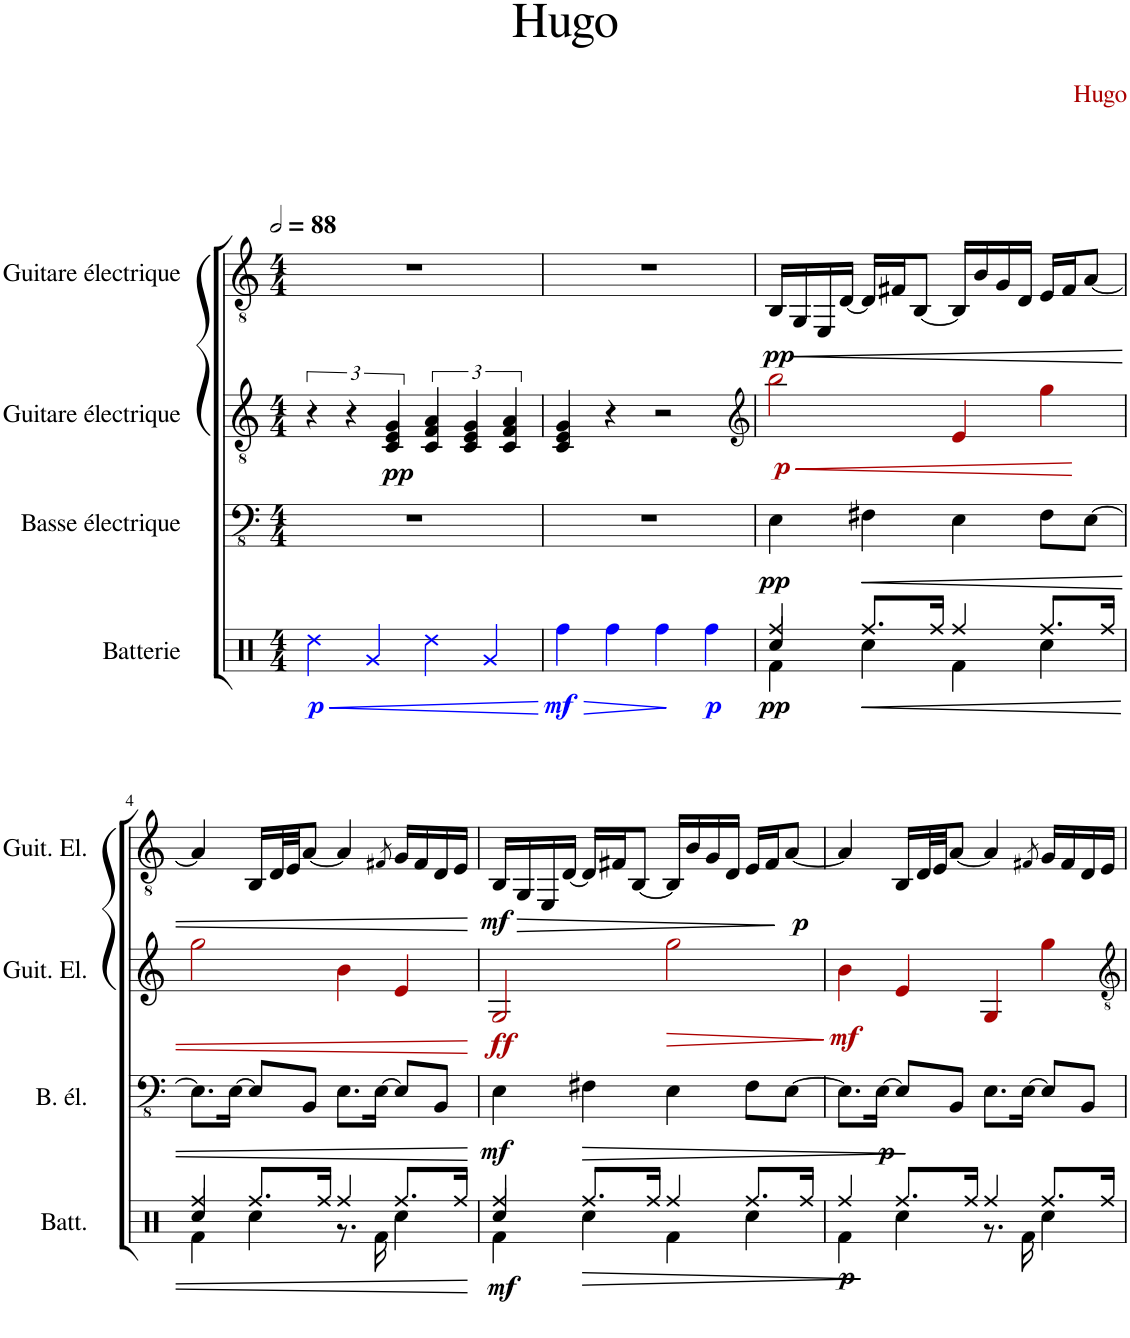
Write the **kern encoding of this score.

**kern	**dynam	**kern	**dynam	**kern	**dynam	**kern	**dynam
*part4	*part4	*part3	*part3	*part2	*part2	*part1	*part1
*staff4	*staff4	*staff3	*staff3	*staff2	*staff2	*staff1	*staff1
*I"Batterie	*	*I"Basse électrique	*	*I"Guitare électrique	*	*I"Guitare électrique	*
*I'Batt.	*	*I'B. él.	*	*I'Guit. El.	*	*I'Guit. El.	*
*clefX	*	*clefFv4	*	*clefGv2	*	*clefGv2	*
*k[]	*	*k[]	*	*k[]	*	*k[]	*
*M4/4	*	*M4/4	*	*M4/4	*	*M4/4	*
*MM176	*	*MM176	*	*MM176	*	*MM176	*
=1	=1	=1	=1	=1	=1	=1	=1
!	!LO:HP:b	!	!	!	!	!	!
!	!LO:DY:n=1:b	!	!	!	!	!	!
4Rddi\	< p	1r	.	6r	.	1r	.
.	.	.	.	6r	.	.	.
4Rgi/	.	.	.	.	.	.	.
!	!	!	!	!	!LO:DY:b	!	!
.	.	.	.	6C/ 6E/ 6G/	pp	.	.
4Rddi\	.	.	.	6C/ 6F/ 6A/	.	.	.
.	.	.	.	6C/ 6E/ 6G/	.	.	.
4Rgi/	.	.	.	.	.	.	.
.	.	.	.	6C/ 6F/ 6A/	.	.	.
.	[	.	.	.	.	.	.
=2	=2	=2	=2	=2	=2	=2	=2
!	!LO:HP:b	!	!	!	!	!	!
!	!LO:DY:n=1:b	!	!	!	!	!	!
4Rffi\	> mf	1r	.	4C/ 4E/ 4G/	.	1r	.
4Rffi\	.	.	.	4r	.	.	.
4Rffi\	.	.	.	2r	.	.	.
!	!LO:DY:n=2:b	!	!	!	!	!	!
4Rffi\	] p	.	.	.	.	.	.
=3	=3	=3	=3	=3	=3	=3	=3
*	*	*	*	*clefG2	*	*	*
*^	*	*	*	*	*	*	*
*	*^	*	*	*	*	*	*	*
!	!	!	!LO:DY:b	!	!LO:DY:b	!	!LO:HP:b	!	!
!	!	!	!	!	!	!	!LO:DY:n=1:b	!	!LO:DY:b
4Rff/	4Rf\	4Rcc/	pp	4EE\	pp	2bbj\	< p	16BB/LL	pp
!	!	!	!	!	!	!	!	!	!LO:HP:b
.	.	.	.	.	.	.	.	16GG/	<
.	.	.	.	.	.	.	.	16EE/	.
.	.	.	.	.	.	.	.	[16D/JJ	.
!	!	!	!LO:HP:b	!	!LO:HP:b	!	!	!	!
8.Rff/L	4ryy	4Rcc\	<	4FF#X\	<	.	.	16D/LL]	.
.	.	.	.	.	.	.	.	16F#X/J	.
.	.	.	.	.	.	.	.	[8BB/J	.
16Rff/Jk	.	.	.	.	.	.	.	.	.
4Rff/	4Rf\	4ryy	.	4EE\	.	4ej/	.	16BB/LL]	.
.	.	.	.	.	.	.	.	16B/	.
.	.	.	.	.	.	.	.	16G/	.
.	.	.	.	.	.	.	.	16D/JJ	.
8.Rff/L	4ryy	4Rcc\	.	8FF#\L	.	4ggj\	.	16E/LL	.
.	.	.	.	.	.	.	.	16F#/J	.
.	.	.	.	[8EE\J	.	.	.	[8A/J	.
16Rff/Jk	.	.	.	.	.	.	.	.	.
!!LO:LB:g=z
=4	=4	=4	=4	=4	=4	=4	=4	=4	=4
4Rff/	4Rf\	4Rcc/	.	8.EE\L]	.	2ggj\	.	4A/]	.
.	.	.	.	[16EE\Jk	.	.	.	.	.
8.Rff/L	4ryy	4Rcc\	.	8EE/L]	.	.	.	16BB/LL	.
.	.	.	.	.	.	.	.	32D/L	.
.	.	.	.	.	.	.	.	32E/JJ	.
.	.	.	.	8BBB/J	.	.	.	[8A/J	.
16Rff/Jk	.	.	.	.	.	.	.	.	.
4Rff/	8.r	4ryy	.	8.EE\L	.	4bj\	.	4A/]	.
.	16Rf\	.	.	[16EE\Jk	.	.	.	.	.
.	.	.	.	.	.	.	.	8qF#X/	.
8.Rff/L	4ryy	4Rcc\	.	8EE/L]	.	4ej/	.	16G/LL	.
.	.	.	.	.	.	.	.	16F#/	.
.	.	.	.	8BBB/J	.	.	.	16D/	.
16Rff/Jk	.	.	.	.	.	.	.	16E/JJ	.
*v	*v	*v	*	*	*	*	*	*	*
.	[	.	[	.	[	.	[
=5	=5	=5	=5	=5	=5	=5	=5
*^	*	*	*	*	*	*	*
*	*^	*	*	*	*	*	*	*
!	!	!	!LO:DY:b	!	!LO:DY:b	!	!LO:DY:b	!	!LO:DY:b
4Rff/	4Rf\	4Rcc/	mf	4EE\	mf	2Gj/	ff	16BB/LL	mf
!	!	!	!	!	!	!	!	!	!LO:HP:b
.	.	.	.	.	.	.	.	16GG/	>
.	.	.	.	.	.	.	.	16EE/	.
.	.	.	.	.	.	.	.	[16D/JJ	.
!	!	!	!LO:HP:b	!	!LO:HP:b	!	!	!	!
8.Rff/L	4ryy	4Rcc\	>	4FF#X\	>	.	.	16D/LL]	.
.	.	.	.	.	.	.	.	16F#X/J	.
.	.	.	.	.	.	.	.	[8BB/J	.
16Rff/Jk	.	.	.	.	.	.	.	.	.
!	!	!	!	!	!	!	!LO:HP:b	!	!
4Rff/	4Rf\	4ryy	.	4EE\	.	2ggj\	>	16BB/LL]	.
.	.	.	.	.	.	.	.	16B/	.
.	.	.	.	.	.	.	.	16G/	.
.	.	.	.	.	.	.	.	16D/JJ	.
8.Rff/L	4ryy	4Rcc\	.	8FF#\L	.	.	.	16E/LL	.
.	.	.	.	.	.	.	.	16F#/J	.
!	!	!	!	!	!	!	!	!	!LO:DY:n=1:b
.	.	.	.	[8EE\J	.	.	.	[8A/J	] p
16Rff/Jk	.	.	.	.	.	.	.	.	.
*v	*v	*v	*	*	*	*	*	*	*
.	]	.	]	.	]	.	.
=6	=6	=6	=6	=6	=6	=6	=6
*^	*	*	*	*	*	*	*
*	*^	*	*	*	*	*	*	*
!	!	!	!LO:DY:b	!	!	!	!LO:DY:b	!	!
4Rff/	4Rf\	4ryy	p	8.EE\L]	.	4bj\	mf	4A/]	.
!	!	!	!	!	!LO:DY:b	!	!	!	!
.	.	.	.	[16EE\Jk	p	.	.	.	.
8.Rff/L	4ryy	4Rcc\	.	8EE/L]	.	4ej/	.	16BB/LL	.
.	.	.	.	.	.	.	.	32D/L	.
.	.	.	.	.	.	.	.	32E/JJ	.
.	.	.	.	8BBB/J	.	.	.	[8A/J	.
16Rff/Jk	.	.	.	.	.	.	.	.	.
4Rff/	8.r	4ryy	.	8.EE\L	.	4Gj/	.	4A/]	.
.	16Rf\	.	.	[16EE\Jk	.	.	.	.	.
.	.	.	.	.	.	.	.	8qF#X/	.
8.Rff/L	4ryy	4Rcc\	.	8EE/L]	.	4ggj\	.	16G/LL	.
.	.	.	.	.	.	.	.	16F#/	.
.	.	.	.	8BBB/J	.	.	.	16D/	.
16Rff/Jk	.	.	.	.	.	.	.	16E/JJ	.
*v	*v	*v	*	*	*	*	*	*	*
=	=	=	=	=	=	=	=
*-	*-	*-	*-	*-	*-	*-	*-
